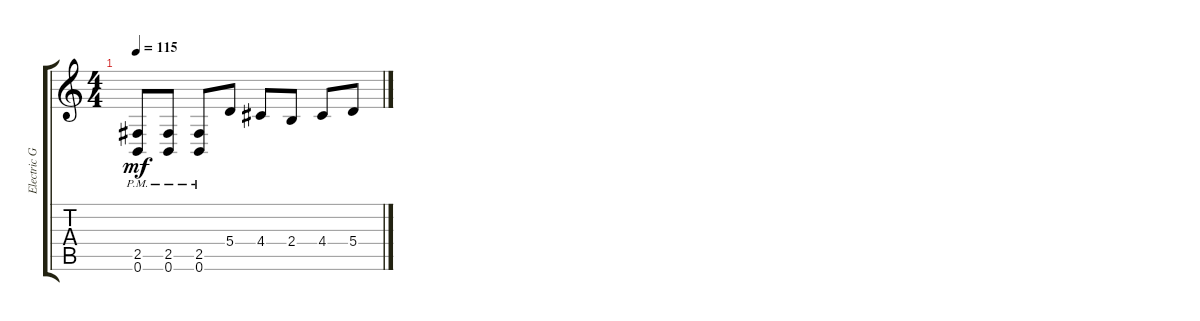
\track ("Electric Guitar" "Electric G") {instrument overdrivenguitar}
\staff {score tabs}
\tuning (B3 Gb3 D3 A2 E2 B1) {hide}
\ts (4 4)
\tempo 115
\clef g2
\ks c
(2.5{pm} 0.6{pm}).8{dy mf} (2.5{pm} 0.6{pm}).8 (2.5{pm} 0.6{pm}).8 5.4.8 4.4.8 2.4.8 4.4.8 5.4.8
